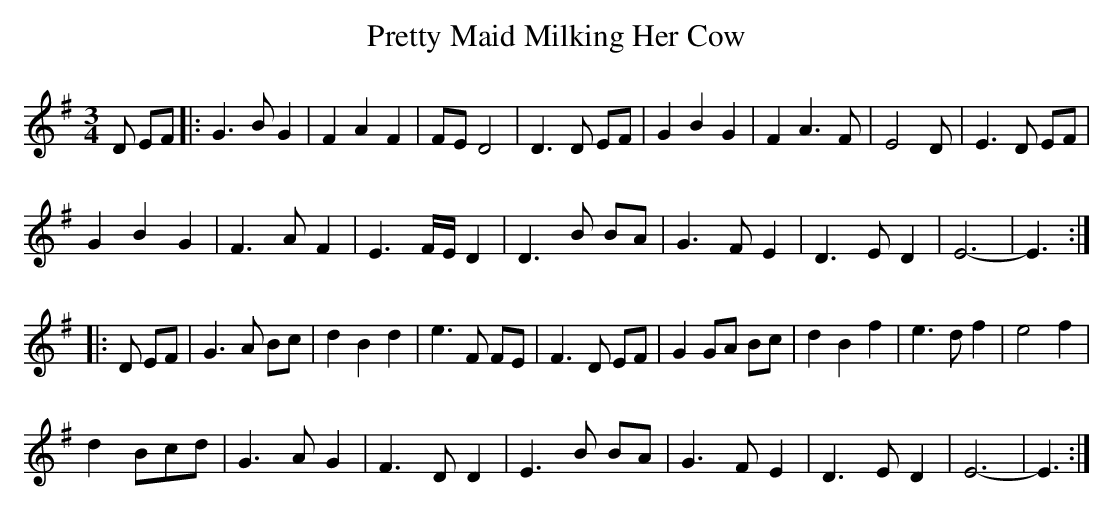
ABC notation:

X:1
T:Pretty Maid Milking Her Cow
M:3/4
L:1/8
K:G
D EF|: G3 B G2| F2 A2 F2| FE D4| D3 D EF| G2 B2 G2| F2 A3 F|E4D| E3 D EF |
G2 B2 G2| F3 A F2| E3 F/2E/2 D2| D3 B BA| G3 F E2| D3 E D2| E6-| E3:|
|:D EF |G3 A Bc |d2 B2 d2 | e3 F FE| F3 D EF | G2 GA Bc |d2 B2 f2 | e3 df2| e4 f2 |
d2 Bcd| G3 A G2 | F3 D D2 | E3 B BA | G3 F E2 | D3 ED2| E6-| E3:|
